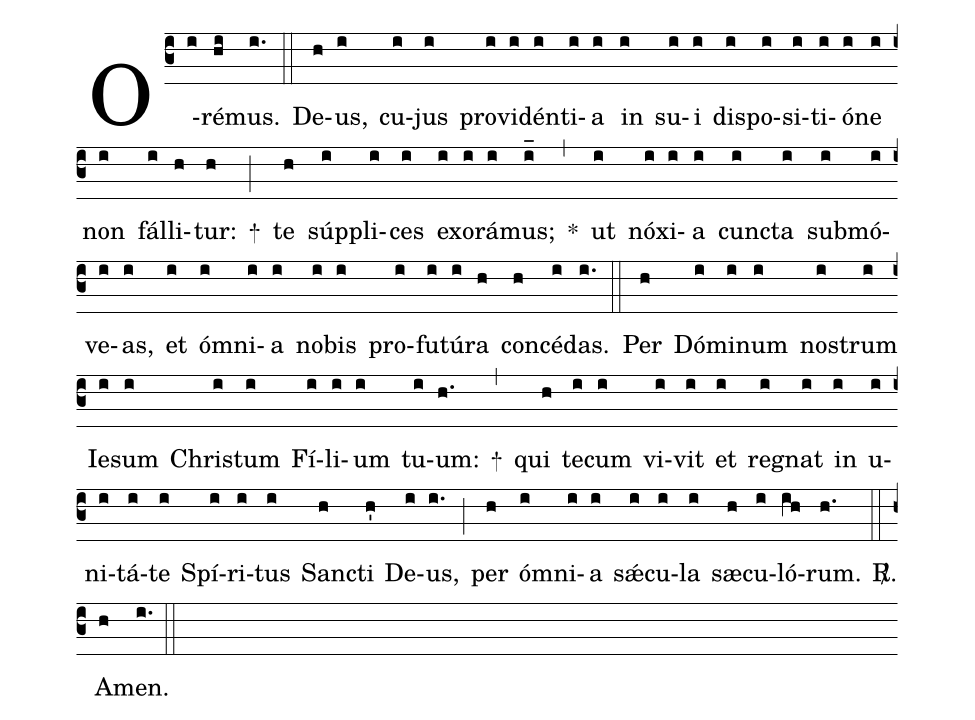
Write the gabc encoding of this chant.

%%
(c3)
O(i)ré(hi)mus.(i.) (::)

De(h)us,(i) cu(i)jus(i) pro(i)vi(i)dén(i)ti(i)a(i) in(i) su(i)i(i) dis(i)po(i)si(i)ti(i)ó(i)ne(i) non(i) fál(i)li(h)tur:(h) +(;)
te(h) súp(i)pli(i)ces(i) ex(i)o(i)rá(i)mus;(i_) *(,)
ut(i) nó(i)xi(i)a(i) cunc(i)ta(i) sub(i)mó(i)ve(i)as,(i) et(i) óm(i)ni(i)a(i) no(i)bis(i) pro(i)fu(i)tú(i)ra(h) con(h)cé(i)das.(i.) (::)

Per(h) Dó(i)mi(i)num(i) nos(i)trum(i) Ie(i)sum(i) Chris(i)tum(i) Fí(i)li(i)um(i) tu(i)um:(h.) +(,)
qui(h) te(i)cum(i) vi(i)vit(i) et(i) reg(i)nat(i) in(i) u(i)ni(i)tá(i)te(i) Spí(i)ri(i)tus(i) San(h)cti(h') De(i)us,(i.) (;)
per(h) óm(i)ni(i)a(i) sǽ(i)cu(i)la(i) sæ(h)cu(i)ló(ih)rum.(h.) <sp>R/</sp>.(::)
A(h)men.(i.) (::)
